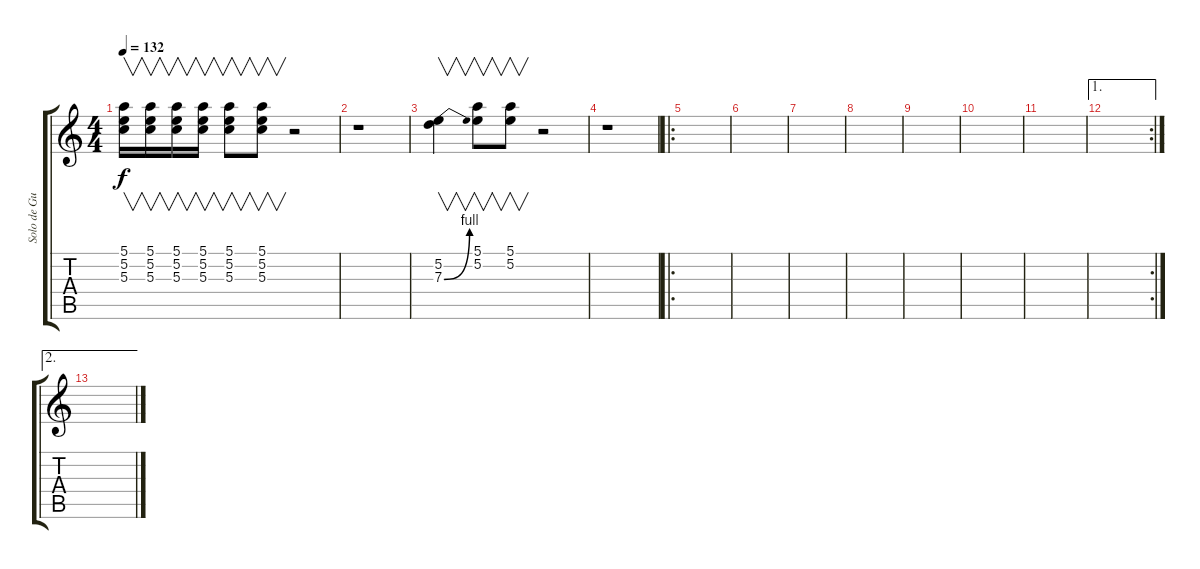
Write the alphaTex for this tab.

\track ("Solo de Guitarra" "Solo de Gu") {instrument overdrivenguitar}
\staff {score tabs}
\tuning (E4 B3 G3 D3 A2 E2) {hide}
\ts (4 4)
\tempo 132
\clef g2
\ks c
(5.1 5.2 5.3).16{v dy f} (5.1 5.2 5.3).16{v} (5.1 5.2 5.3).16{v} (5.1 5.2 5.3).16{v} (5.1 5.2 5.3).8{v} (5.1 5.2 5.3).8{v} r.2 |
r.1 |
(5.2 7.3{be (bend 0 0 60 4)}).4{v} (5.1 5.2).8{v} (5.1 5.2).8{v} r.2 |
r.1 |
\ro
|
|
|
|
|
|
|
\ae 1
\rc 2
|
\ae 2
